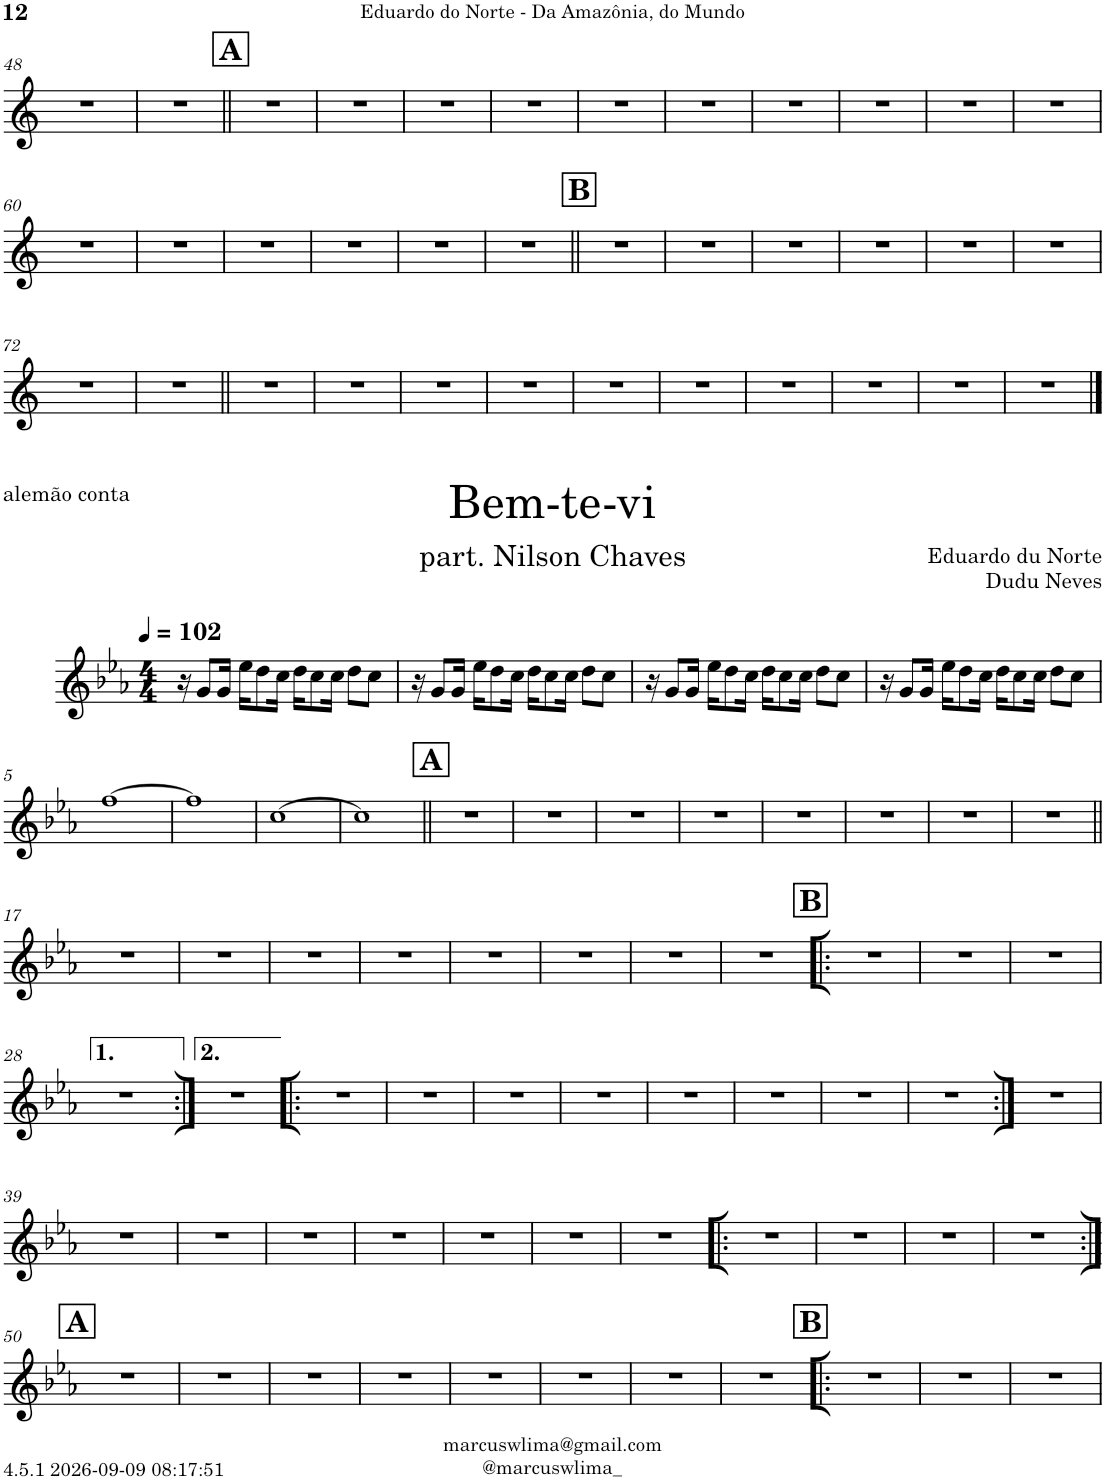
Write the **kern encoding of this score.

**kern
*part1
*staff1
*I"Voice
*I'Vo.
!!LO:PB:g=z
*clefG2
*k[]
*M4/4
=48
1r
=49
1r
!!LO:REH:place=s1:a:B:cj:fs=14:t=A
=50||
1r
=51
1r
=52
1r
=53
1r
=54
1r
=55
1r
=56
1r
=57
1r
=58
1r
=59
1r
!!LO:LB:g=z
=60
1r
=61
1r
=62
1r
=63
1r
=64
1r
=65
1r
!!LO:REH:place=s1:a:B:cj:fs=14:t=B
=66||
1r
=67
1r
=68
1r
=69
1r
=70
1r
=71
1r
!!LO:LB:g=z
=72
1r
=73
1r
=74||
1r
=75
1r
=76
1r
=77
1r
=78
1r
=79
1r
=80
1r
=81
1r
=82
1r
=83
1r
!!LO:LB:g=z
==1
*k[b-e-a-]
*M4/4
*MM102
16r
8g/L
16g/Jk
16ee-\KL
8dd\
16cc\Jk
16dd\KL
8cc\
16cc\Jk
8dd\L
8cc\J
=2
16r
8g/L
16g/Jk
16ee-\KL
8dd\
16cc\Jk
16dd\KL
8cc\
16cc\Jk
8dd\L
8cc\J
=3
16r
8g/L
16g/Jk
16ee-\KL
8dd\
16cc\Jk
16dd\KL
8cc\
16cc\Jk
8dd\L
8cc\J
=4
16r
8g/L
16g/Jk
16ee-\KL
8dd\
16cc\Jk
16dd\KL
8cc\
16cc\Jk
8dd\L
8cc\J
!!LO:LB:g=z
=5
[1ff
=6
1ff]
=7
[1cc
=8
1cc]
!!LO:REH:place=s1:a:B:cj:fs=14:t=A
=9||
1r
=10
1r
=11
1r
=12
1r
=13
1r
=14
1r
=15
1r
=16
1r
!!LO:LB:g=z
=17||
1r
=18
1r
=19
1r
=20
1r
=21
1r
=22
1r
=23
1r
=24
1r
!!LO:REH:place=s1:a:B:cj:fs=14:t=B
=25!|:
1r
=26
1r
=27
1r
!!LO:LB:g=z
=28
1r
=29:|!
1r
=30!|:
1r
=31
1r
=32
1r
=33
1r
=34
1r
=35
1r
=36
1r
=37
1r
=38:|!
1r
!!LO:LB:g=z
=39
1r
=40
1r
=41
1r
=42
1r
=43
1r
=44
1r
=45
1r
=46!|:
1r
=47
1r
=48
1r
=49
1r
!!LO:LB:g=z
!!LO:REH:place=s1:a:B:cj:fs=14:t=A
=50:|!
1r
=51
1r
=52
1r
=53
1r
=54
1r
=55
1r
=56
1r
=57
1r
!!LO:REH:place=s1:a:B:cj:fs=14:t=B
=58!|:
1r
=59
1r
=60
1r
=
*-
